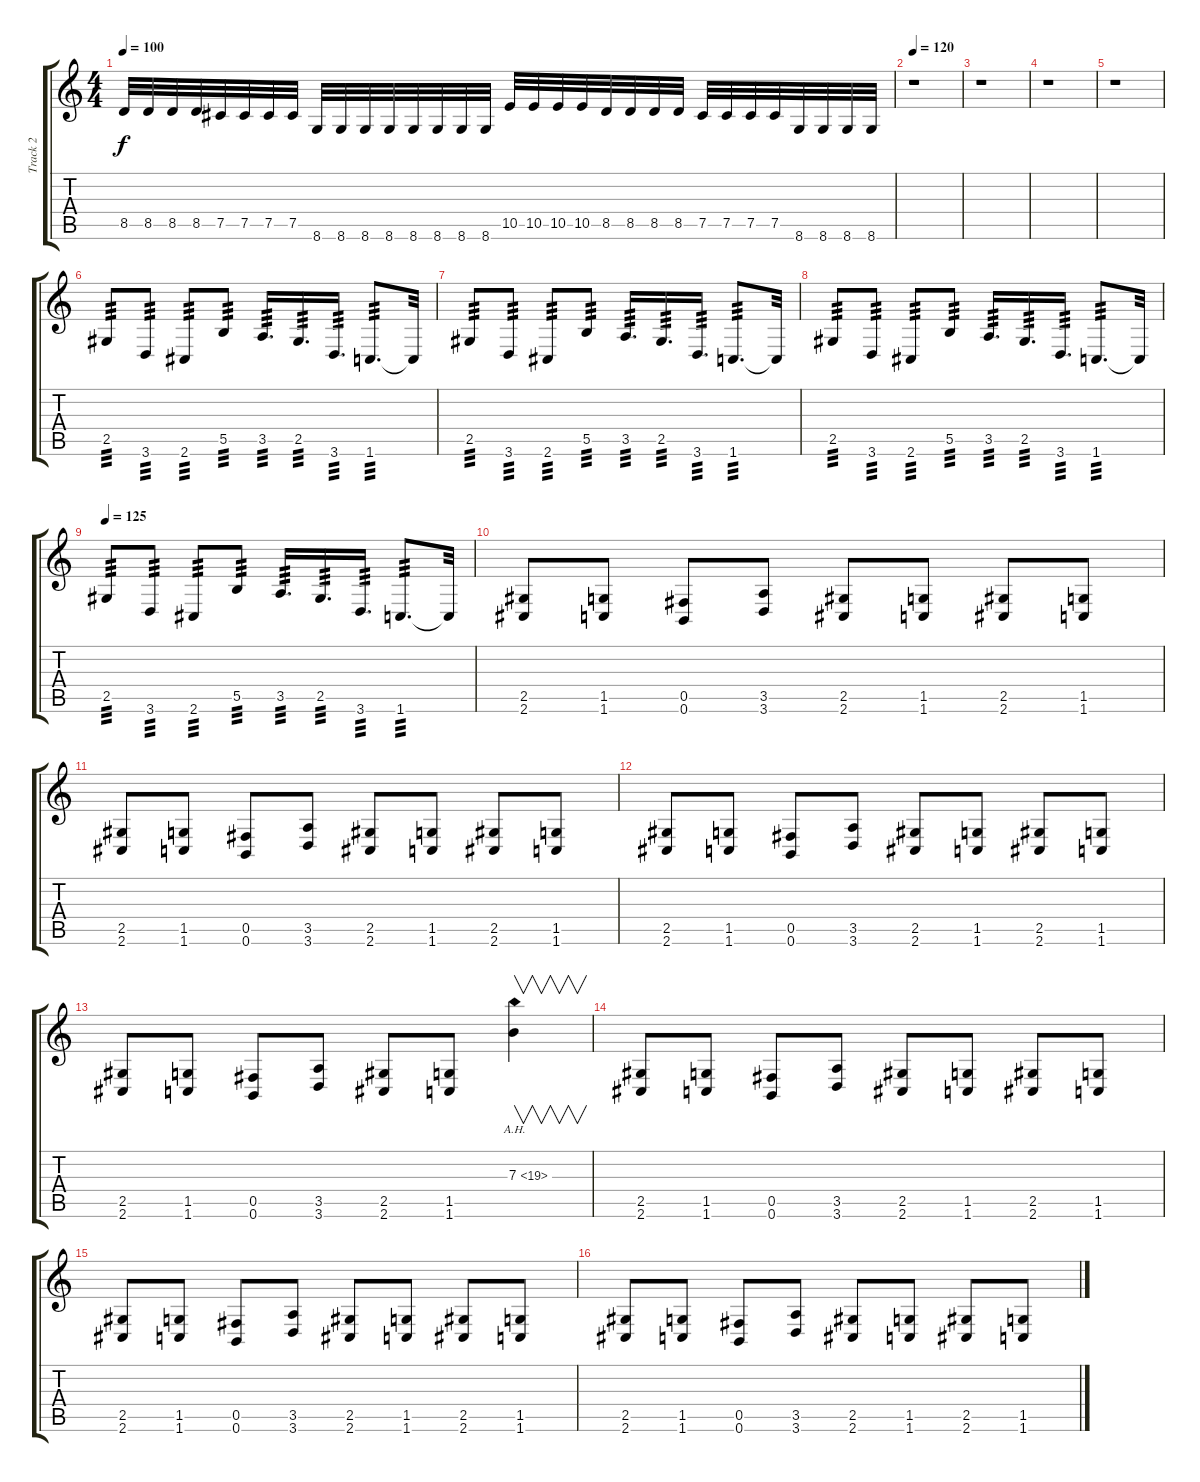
\track ("Track 2" "Track 2") {instrument distortionguitar}
\staff {score tabs}
\tuning (Db4 Ab3 E3 B2 Gb2 B1) {hide}
\ts (4 4)
\tempo 100
\clef g2
\ks c
8.5.32{dy f} 8.5.32 8.5.32 8.5.32 7.5.32 7.5.32 7.5.32 7.5.32 8.6.32 8.6.32 8.6.32 8.6.32 8.6.32 8.6.32 8.6.32 8.6.32 10.5.32 10.5.32 10.5.32 10.5.32 8.5.32 8.5.32 8.5.32 8.5.32 7.5.32 7.5.32 7.5.32 7.5.32 8.6.32 8.6.32 8.6.32 8.6.32 |
\tempo 120
r.1 |
r.1 |
r.1 |
r.1 |
2.5.8{tp 3} 3.6.8{tp 3} 2.6.8{tp 3} 5.5.8{tp 3} 3.5.16{d tp 3} 2.5.16{d tp 3} 3.6.16{d tp 3} 1.6.8{d tp 3} 1.6{t}.32 |
2.5.8{tp 3} 3.6.8{tp 3} 2.6.8{tp 3} 5.5.8{tp 3} 3.5.16{d tp 3} 2.5.16{d tp 3} 3.6.16{d tp 3} 1.6.8{d tp 3} 1.6{t}.32 |
2.5.8{tp 3} 3.6.8{tp 3} 2.6.8{tp 3} 5.5.8{tp 3} 3.5.16{d tp 3} 2.5.16{d tp 3} 3.6.16{d tp 3} 1.6.8{d tp 3} 1.6{t}.32 |
\tempo 125
2.5.8{tp 3} 3.6.8{tp 3} 2.6.8{tp 3} 5.5.8{tp 3} 3.5.16{d tp 3} 2.5.16{d tp 3} 3.6.16{d tp 3} 1.6.8{d tp 3} 1.6{t}.32 |
(2.5 2.6).8 (1.5 1.6).8 (0.5 0.6).8 (3.5 3.6).8 (2.5 2.6).8 (1.5 1.6).8 (2.5 2.6).8 (1.5 1.6).8 |
(2.5 2.6).8 (1.5 1.6).8 (0.5 0.6).8 (3.5 3.6).8 (2.5 2.6).8 (1.5 1.6).8 (2.5 2.6).8 (1.5 1.6).8 |
(2.5 2.6).8 (1.5 1.6).8 (0.5 0.6).8 (3.5 3.6).8 (2.5 2.6).8 (1.5 1.6).8 (2.5 2.6).8 (1.5 1.6).8 |
(2.5 2.6).8 (1.5 1.6).8 (0.5 0.6).8 (3.5 3.6).8 (2.5 2.6).8 (1.5 1.6).8 7.3{ah 12}.4{v} |
(2.5 2.6).8 (1.5 1.6).8 (0.5 0.6).8 (3.5 3.6).8 (2.5 2.6).8 (1.5 1.6).8 (2.5 2.6).8 (1.5 1.6).8 |
(2.5 2.6).8 (1.5 1.6).8 (0.5 0.6).8 (3.5 3.6).8 (2.5 2.6).8 (1.5 1.6).8 (2.5 2.6).8 (1.5 1.6).8 |
(2.5 2.6).8 (1.5 1.6).8 (0.5 0.6).8 (3.5 3.6).8 (2.5 2.6).8 (1.5 1.6).8 (2.5 2.6).8 (1.5 1.6).8
